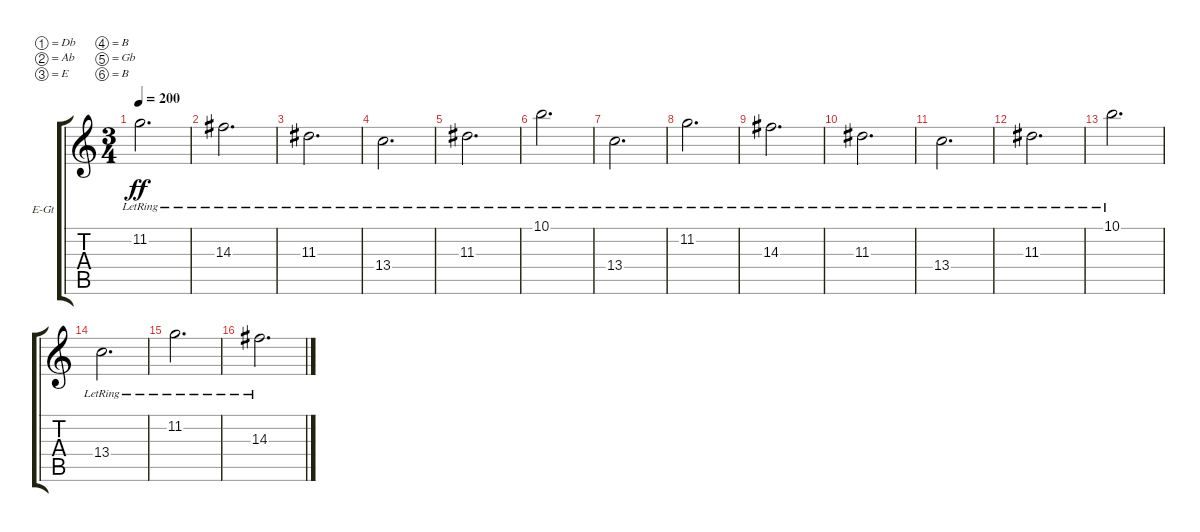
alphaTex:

\bracketExtendMode groupsimilarinstruments
\firstSystemTrackNameOrientation horizontal
\otherSystemsTrackNameOrientation horizontal
\track ("Electric Guitar" "E-Gt") {instrument electricguitarclean}
\staff {score tabs}
\tuning (Db4 Ab3 E3 B2 Gb2 B1)
\ts (3 4)
\tempo 200
\clef g2
\ks c
11.2{lr}.2{d dy ff} |
14.3{lr}.2{d} |
11.3{lr}.2{d} |
13.4{lr}.2{d} |
11.3{lr}.2{d} |
10.1{lr}.2{d} |
13.4{lr}.2{d} |
11.2{lr}.2{d} |
14.3{lr}.2{d} |
11.3{lr}.2{d} |
13.4{lr}.2{d} |
11.3{lr}.2{d} |
10.1{lr}.2{d} |
13.4{lr}.2{d} |
11.2{lr}.2{d} |
14.3{lr}.2{d}
